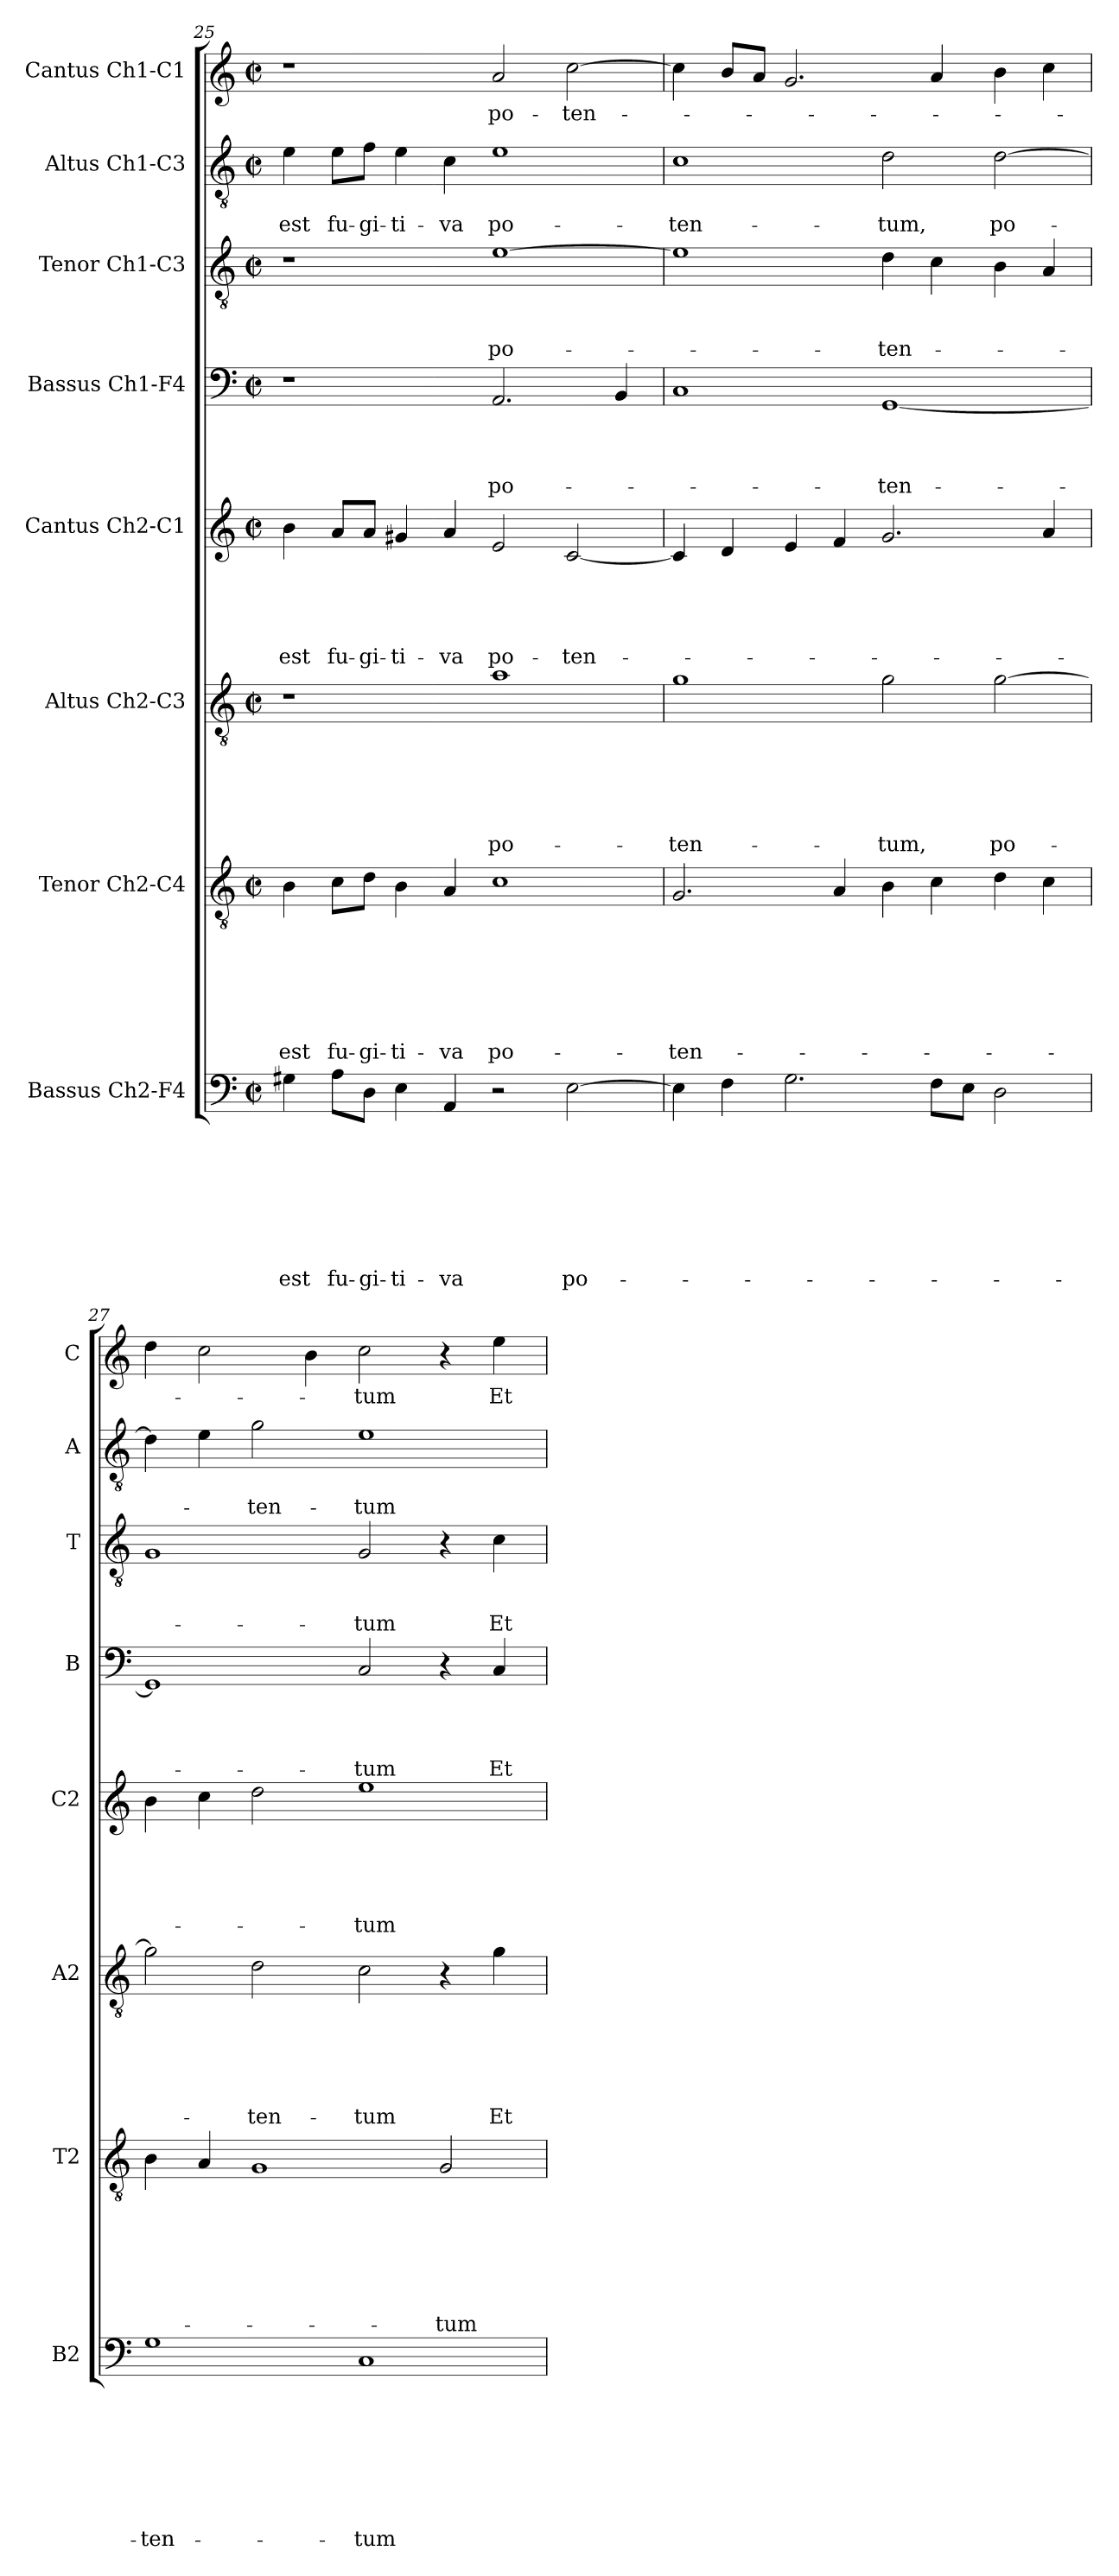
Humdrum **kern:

**kern	**text	**text	**text	**text	**text	**text	**text	**text	**kern	**text	**text	**text	**text	**text	**text	**text	**kern	**text	**text	**text	**text	**text	**text	**kern	**text	**text	**text	**text	**text	**kern	**text	**text	**text	**text	**kern	**text	**text	**text	**kern	**text	**text	**kern	**text
*part8	*part8	*part8	*part8	*part8	*part8	*part8	*part8	*part8	*part7	*part7	*part7	*part7	*part7	*part7	*part7	*part7	*part6	*part6	*part6	*part6	*part6	*part6	*part6	*part5	*part5	*part5	*part5	*part5	*part5	*part4	*part4	*part4	*part4	*part4	*part3	*part3	*part3	*part3	*part2	*part2	*part2	*part1	*part1
*staff8	*staff8	*staff8	*staff8	*staff8	*staff8	*staff8	*staff8	*staff8	*staff7	*staff7	*staff7	*staff7	*staff7	*staff7	*staff7	*staff7	*staff6	*staff6	*staff6	*staff6	*staff6	*staff6	*staff6	*staff5	*staff5	*staff5	*staff5	*staff5	*staff5	*staff4	*staff4	*staff4	*staff4	*staff4	*staff3	*staff3	*staff3	*staff3	*staff2	*staff2	*staff2	*staff1	*staff1
*I"Bassus Ch2-F4	*	*	*	*	*	*	*	*	*I"Tenor Ch2-C4	*	*	*	*	*	*	*	*I"Altus Ch2-C3	*	*	*	*	*	*	*I"Cantus Ch2-C1	*	*	*	*	*	*I"Bassus Ch1-F4	*	*	*	*	*I"Tenor Ch1-C3	*	*	*	*I"Altus Ch1-C3	*	*	*I"Cantus Ch1-C1	*
*I'B2	*	*	*	*	*	*	*	*	*I'T2	*	*	*	*	*	*	*	*I'A2	*	*	*	*	*	*	*I'C2	*	*	*	*	*	*I'B	*	*	*	*	*I'T	*	*	*	*I'A	*	*	*I'C	*
*clefF4	*	*	*	*	*	*	*	*	*clefGv2	*	*	*	*	*	*	*	*clefGv2	*	*	*	*	*	*	*clefG2	*	*	*	*	*	*clefF4	*	*	*	*	*clefGv2	*	*	*	*clefGv2	*	*	*clefG2	*
*k[]	*	*	*	*	*	*	*	*	*k[]	*	*	*	*	*	*	*	*k[]	*	*	*	*	*	*	*k[]	*	*	*	*	*	*k[]	*	*	*	*	*k[]	*	*	*	*k[]	*	*	*k[]	*
*C:	*	*	*	*	*	*	*	*	*C:	*	*	*	*	*	*	*	*C:	*	*	*	*	*	*	*C:	*	*	*	*	*	*C:	*	*	*	*	*C:	*	*	*	*C:	*	*	*C:	*
*M2/2	*	*	*	*	*	*	*	*	*M2/2	*	*	*	*	*	*	*	*M2/2	*	*	*	*	*	*	*M2/2	*	*	*	*	*	*M2/2	*	*	*	*	*M2/2	*	*	*	*M2/2	*	*	*M2/2	*
*met(c|)	*	*	*	*	*	*	*	*	*met(c|)	*	*	*	*	*	*	*	*met(c|)	*	*	*	*	*	*	*met(c|)	*	*	*	*	*	*met(c|)	*	*	*	*	*met(c|)	*	*	*	*met(c|)	*	*	*met(c|)	*
=25	=25	=25	=25	=25	=25	=25	=25	=25	=25	=25	=25	=25	=25	=25	=25	=25	=25	=25	=25	=25	=25	=25	=25	=25	=25	=25	=25	=25	=25	=25	=25	=25	=25	=25	=25	=25	=25	=25	=25	=25	=25	=25	=25
!	!	!	!	!	!	!	!	!LO:LY:b	!	!	!	!	!	!	!	!LO:LY:b	!	!	!	!	!	!	!	!	!	!	!	!	!LO:LY:b	!	!	!	!	!	!	!	!	!	!	!	!LO:LY:b	!	!
4G#X\	.	.	.	.	.	.	.	est	4B\	.	.	.	.	.	.	est	1r	.	.	.	.	.	.	4b\	.	.	.	.	est	1r	.	.	.	.	1r	.	.	.	4e\	.	est	1r	.
!	!	!	!	!	!	!	!	!LO:LY:b	!	!	!	!	!	!	!	!LO:LY:b	!	!	!	!	!	!	!	!	!	!	!	!	!LO:LY:b	!	!	!	!	!	!	!	!	!	!	!	!LO:LY:b	!	!
8A\L	.	.	.	.	.	.	.	fu-	8c\L	.	.	.	.	.	.	fu-	.	.	.	.	.	.	.	8a/L	.	.	.	.	fu-	.	.	.	.	.	.	.	.	.	8e\L	.	fu-	.	.
!	!	!	!	!	!	!	!	!LO:LY:b	!	!	!	!	!	!	!	!LO:LY:b	!	!	!	!	!	!	!	!	!	!	!	!	!LO:LY:b	!	!	!	!	!	!	!	!	!	!	!	!LO:LY:b	!	!
8D\J	.	.	.	.	.	.	.	-gi-	8d\J	.	.	.	.	.	.	-gi-	.	.	.	.	.	.	.	8a/J	.	.	.	.	-gi-	.	.	.	.	.	.	.	.	.	8f\J	.	-gi-	.	.
!	!	!	!	!	!	!	!	!LO:LY:b	!	!	!	!	!	!	!	!LO:LY:b	!	!	!	!	!	!	!	!	!	!	!	!	!LO:LY:b	!	!	!	!	!	!	!	!	!	!	!	!LO:LY:b	!	!
4E\	.	.	.	.	.	.	.	-ti-	4B\	.	.	.	.	.	.	-ti-	.	.	.	.	.	.	.	4g#X/	.	.	.	.	-ti-	.	.	.	.	.	.	.	.	.	4e\	.	-ti-	.	.
!	!	!	!	!	!	!	!	!LO:LY:b	!	!	!	!	!	!	!	!LO:LY:b	!	!	!	!	!	!	!	!	!	!	!	!	!LO:LY:b	!	!	!	!	!	!	!	!	!	!	!	!LO:LY:b	!	!
4AA/	.	.	.	.	.	.	.	-va	4A/	.	.	.	.	.	.	-va	.	.	.	.	.	.	.	4a/	.	.	.	.	-va	.	.	.	.	.	.	.	.	.	4c\	.	-va	.	.
!	!	!	!	!	!	!	!	!	!	!	!	!	!	!	!	!LO:LY:b	!	!	!	!	!	!	!LO:LY:b	!	!	!	!	!	!LO:LY:b	!	!	!	!	!LO:LY:b	!	!	!	!LO:LY:b	!	!	!LO:LY:b	!	!LO:LY:b
2r	.	.	.	.	.	.	.	.	1c	.	.	.	.	.	.	po-	1a	.	.	.	.	.	po-	2e/	.	.	.	.	po-	2.AA/	.	.	.	po-	[1e	.	.	po-	1e	.	po-	2a/	po-
!	!	!	!	!	!	!	!	!LO:LY:b	!	!	!	!	!	!	!	!	!	!	!	!	!	!	!	!	!	!	!	!	!LO:LY:b	!	!	!	!	!	!	!	!	!	!	!	!	!	!LO:LY:b
[2E\	.	.	.	.	.	.	.	po-	.	.	.	.	.	.	.	.	.	.	.	.	.	.	.	[2c/	.	.	.	.	-ten-	.	.	.	.	.	.	.	.	.	.	.	.	[2cc\	-ten-
.	.	.	.	.	.	.	.	.	.	.	.	.	.	.	.	.	.	.	.	.	.	.	.	.	.	.	.	.	.	4BB/	.	.	.	.	.	.	.	.	.	.	.	.	.
!!LO:PB:g=z
=26	=26	=26	=26	=26	=26	=26	=26	=26	=26	=26	=26	=26	=26	=26	=26	=26	=26	=26	=26	=26	=26	=26	=26	=26	=26	=26	=26	=26	=26	=26	=26	=26	=26	=26	=26	=26	=26	=26	=26	=26	=26	=26	=26
!	!	!	!	!	!	!	!	!	!	!	!	!	!	!	!	!LO:LY:b	!	!	!	!	!	!	!LO:LY:b	!	!	!	!	!	!	!	!	!	!	!	!	!	!	!	!	!	!LO:LY:b	!	!
4E\]	.	.	.	.	.	.	.	.	2.G/	.	.	.	.	.	.	-ten-	1g	.	.	.	.	.	-ten-	4c/]	.	.	.	.	.	1C	.	.	.	.	1e]	.	.	.	1c	.	-ten-	4cc\]	.
4F\	.	.	.	.	.	.	.	.	.	.	.	.	.	.	.	.	.	.	.	.	.	.	.	4d/	.	.	.	.	.	.	.	.	.	.	.	.	.	.	.	.	.	8b/L	.
.	.	.	.	.	.	.	.	.	.	.	.	.	.	.	.	.	.	.	.	.	.	.	.	.	.	.	.	.	.	.	.	.	.	.	.	.	.	.	.	.	.	8a/J	.
2.G\	.	.	.	.	.	.	.	.	.	.	.	.	.	.	.	.	.	.	.	.	.	.	.	4e/	.	.	.	.	.	.	.	.	.	.	.	.	.	.	.	.	.	2.g/	.
.	.	.	.	.	.	.	.	.	4A/	.	.	.	.	.	.	.	.	.	.	.	.	.	.	4f/	.	.	.	.	.	.	.	.	.	.	.	.	.	.	.	.	.	.	.
!	!	!	!	!	!	!	!	!	!	!	!	!	!	!	!	!	!	!	!	!	!	!	!LO:LY:b	!	!	!	!	!	!	!	!	!	!	!LO:LY:b	!	!	!	!LO:LY:b	!	!	!LO:LY:b	!	!
.	.	.	.	.	.	.	.	.	4B\	.	.	.	.	.	.	.	2g\	.	.	.	.	.	-tum,	2.g/	.	.	.	.	.	[1GG	.	.	.	-ten-	4d\	.	.	-ten-	2d\	.	-tum,	.	.
8F\L	.	.	.	.	.	.	.	.	4c\	.	.	.	.	.	.	.	.	.	.	.	.	.	.	.	.	.	.	.	.	.	.	.	.	.	4c\	.	.	.	.	.	.	4a/	.
8E\J	.	.	.	.	.	.	.	.	.	.	.	.	.	.	.	.	.	.	.	.	.	.	.	.	.	.	.	.	.	.	.	.	.	.	.	.	.	.	.	.	.	.	.
!	!	!	!	!	!	!	!	!	!	!	!	!	!	!	!	!	!	!	!	!	!	!	!LO:LY:b	!	!	!	!	!	!	!	!	!	!	!	!	!	!	!	!	!	!LO:LY:b	!	!
2D\	.	.	.	.	.	.	.	.	4d\	.	.	.	.	.	.	.	[2g\	.	.	.	.	.	po-	.	.	.	.	.	.	.	.	.	.	.	4B\	.	.	.	[2d\	.	po-	4b\	.
.	.	.	.	.	.	.	.	.	4c\	.	.	.	.	.	.	.	.	.	.	.	.	.	.	4a/	.	.	.	.	.	.	.	.	.	.	4A/	.	.	.	.	.	.	4cc\	.
=27	=27	=27	=27	=27	=27	=27	=27	=27	=27	=27	=27	=27	=27	=27	=27	=27	=27	=27	=27	=27	=27	=27	=27	=27	=27	=27	=27	=27	=27	=27	=27	=27	=27	=27	=27	=27	=27	=27	=27	=27	=27	=27	=27
!	!	!	!	!	!	!	!	!LO:LY:b	!	!	!	!	!	!	!	!	!	!	!	!	!	!	!	!	!	!	!	!	!	!	!	!	!	!	!	!	!	!	!	!	!	!	!
1G	.	.	.	.	.	.	.	-ten-	4B\	.	.	.	.	.	.	.	2g\]	.	.	.	.	.	.	4b\	.	.	.	.	.	1GG]	.	.	.	.	1G	.	.	.	4d\]	.	.	4dd\	.
.	.	.	.	.	.	.	.	.	4A/	.	.	.	.	.	.	.	.	.	.	.	.	.	.	4cc\	.	.	.	.	.	.	.	.	.	.	.	.	.	.	4e\	.	.	2cc\	.
!	!	!	!	!	!	!	!	!	!	!	!	!	!	!	!	!	!	!	!	!	!	!	!LO:LY:b	!	!	!	!	!	!	!	!	!	!	!	!	!	!	!	!	!	!LO:LY:b	!	!
.	.	.	.	.	.	.	.	.	1G	.	.	.	.	.	.	.	2d\	.	.	.	.	.	-ten-	2dd\	.	.	.	.	.	.	.	.	.	.	.	.	.	.	2g\	.	-ten-	.	.
.	.	.	.	.	.	.	.	.	.	.	.	.	.	.	.	.	.	.	.	.	.	.	.	.	.	.	.	.	.	.	.	.	.	.	.	.	.	.	.	.	.	4b\	.
!	!	!	!	!	!	!	!	!LO:LY:b	!	!	!	!	!	!	!	!	!	!	!	!	!	!	!LO:LY:b	!	!	!	!	!	!LO:LY:b	!	!	!	!	!LO:LY:b	!	!	!	!LO:LY:b	!	!	!LO:LY:b	!	!LO:LY:b
1C	.	.	.	.	.	.	.	-tum	.	.	.	.	.	.	.	.	2c\	.	.	.	.	.	-tum	1ee	.	.	.	.	-tum	2C/	.	.	.	-tum	2G/	.	.	-tum	1e	.	-tum	2cc\	-tum
!	!	!	!	!	!	!	!	!	!	!	!	!	!	!	!	!LO:LY:b	!	!	!	!	!	!	!	!	!	!	!	!	!	!	!	!	!	!	!	!	!	!	!	!	!	!	!
.	.	.	.	.	.	.	.	.	2G/	.	.	.	.	.	.	-tum	4r	.	.	.	.	.	.	.	.	.	.	.	.	4r	.	.	.	.	4r	.	.	.	.	.	.	4r	.
!	!	!	!	!	!	!	!	!	!	!	!	!	!	!	!	!	!	!	!	!	!	!	!LO:LY:b	!	!	!	!	!	!	!	!	!	!	!LO:LY:b	!	!	!	!LO:LY:b	!	!	!	!	!LO:LY:b
.	.	.	.	.	.	.	.	.	.	.	.	.	.	.	.	.	4g\	.	.	.	.	.	Et	.	.	.	.	.	.	4C/	.	.	.	Et	4c\	.	.	Et	.	.	.	4ee\	Et
=	=	=	=	=	=	=	=	=	=	=	=	=	=	=	=	=	=	=	=	=	=	=	=	=	=	=	=	=	=	=	=	=	=	=	=	=	=	=	=	=	=	=	=
*-	*-	*-	*-	*-	*-	*-	*-	*-	*-	*-	*-	*-	*-	*-	*-	*-	*-	*-	*-	*-	*-	*-	*-	*-	*-	*-	*-	*-	*-	*-	*-	*-	*-	*-	*-	*-	*-	*-	*-	*-	*-	*-	*-
